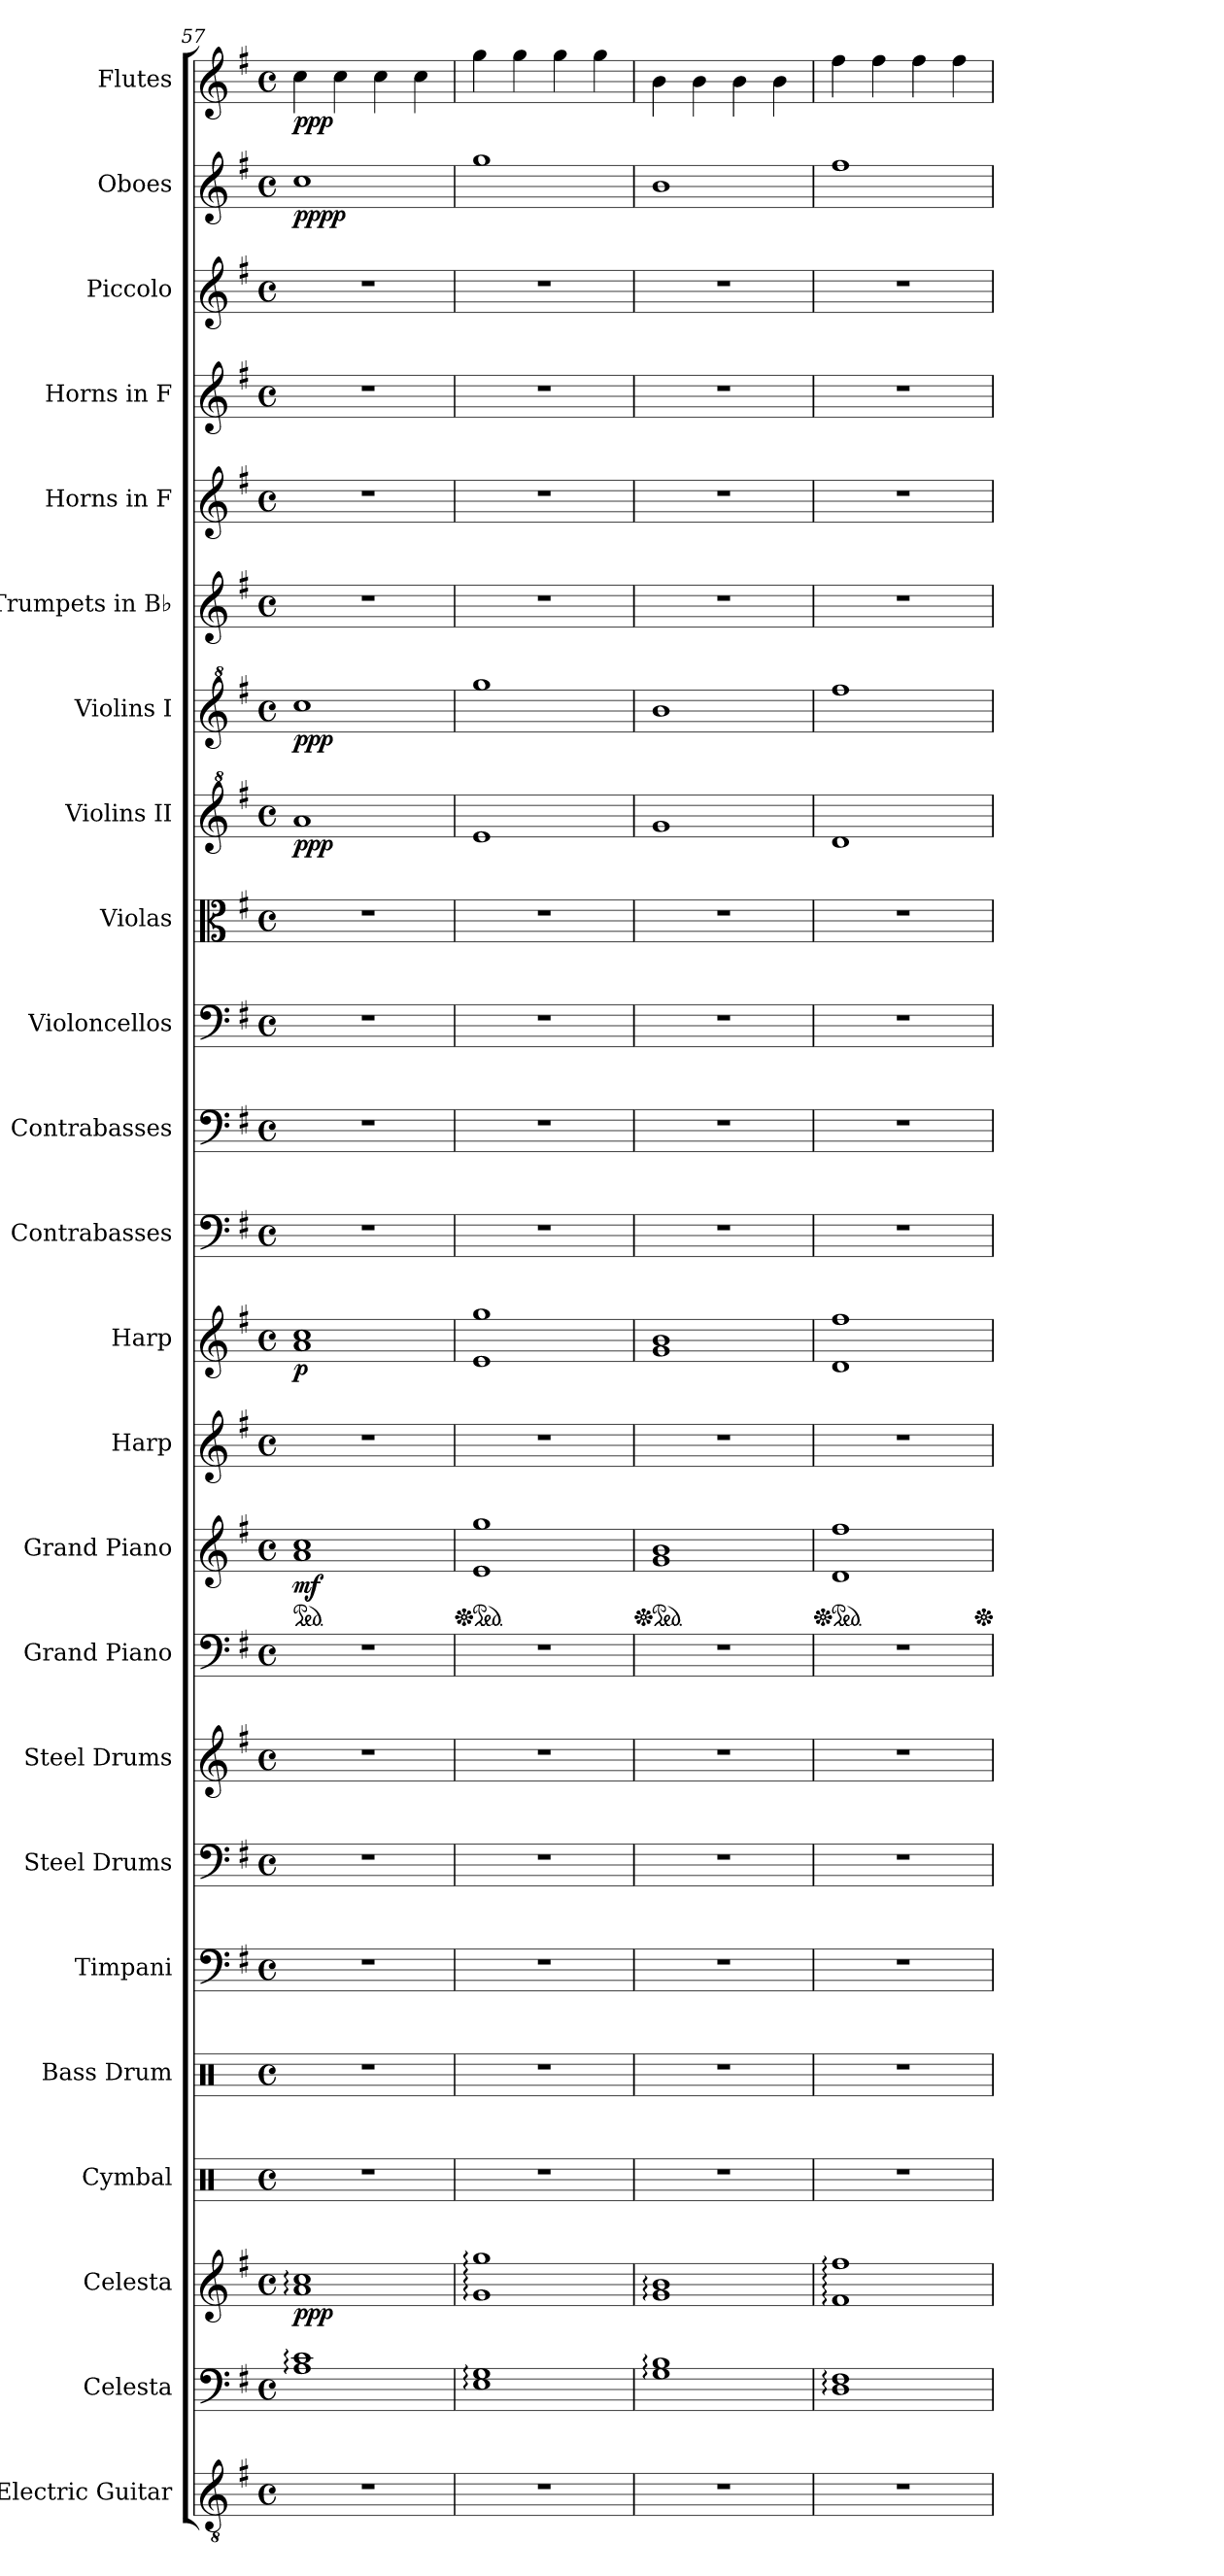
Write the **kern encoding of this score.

**kern	**kern	**kern	**dynam	**kern	**kern	**kern	**kern	**kern	**kern	**kern	**dynam	**kern	**kern	**dynam	**kern	**kern	**kern	**kern	**kern	**dynam	**kern	**dynam	**kern	**kern	**kern	**kern	**kern	**dynam	**kern	**dynam
*part24	*part23	*part22	*part22	*part21	*part20	*part19	*part18	*part17	*part16	*part15	*part15	*part14	*part13	*part13	*part12	*part11	*part10	*part9	*part8	*part8	*part7	*part7	*part6	*part5	*part4	*part3	*part2	*part2	*part1	*part1
*staff24	*staff23	*staff22	*staff22	*staff21	*staff20	*staff19	*staff18	*staff17	*staff16	*staff15	*staff15	*staff14	*staff13	*staff13	*staff12	*staff11	*staff10	*staff9	*staff8	*staff8	*staff7	*staff7	*staff6	*staff5	*staff4	*staff3	*staff2	*staff2	*staff1	*staff1
*I"Electric Guitar	*I"Celesta	*I"Celesta	*	*I"Cymbal	*I"Bass Drum	*I"Timpani	*I"Steel Drums	*I"Steel Drums	*I"Grand Piano	*I"Grand Piano	*	*I"Harp	*I"Harp	*	*I"Contrabasses	*I"Contrabasses	*I"Violoncellos	*I"Violas	*I"Violins II	*	*I"Violins I	*	*I"Trumpets in B♭	*I"Horns in F	*I"Horns in F	*I"Piccolo	*I"Oboes	*	*I"Flutes	*
*I'El. Guit.	*I'Cel.	*I'Cel.	*	*I'Cym.	*I'B. Dr.	*I'Timp.	*I'St. Dr.	*I'St. Dr.	*I'Pno.	*I'Pno.	*	*I'Hrp.	*I'Hrp.	*	*I'Cbs.	*I'Cb.	*I'Vc.	*I'Vla.	*I'Vln. II	*	*I'Vln. I	*	*	*	*	*I'Picc.	*I'Ob.	*	*I'Fl.	*
*clefGv2	*clefF4	*clefG2	*	*clefX	*clefX	*clefF4	*clefF4	*clefG2	*clefF4	*clefG2	*	*clefG2	*clefG2	*	*clefF4	*clefF4	*clefF4	*clefC3	*clefG^2	*	*clefG^2	*	*clefG2	*clefG2	*clefG2	*clefG2	*clefG2	*	*clefG2	*
*	*ITrd-7c-12	*ITrd-7c-12	*	*	*	*	*	*	*	*	*	*	*	*	*ITrd7c12	*ITrd7c12	*	*	*	*	*	*	*ITrd1c2	*ITrd4c7	*ITrd4c7	*ITrd-7c-12	*	*	*	*
*k[f#]	*k[f#]	*k[f#]	*	*k[]	*k[]	*k[f#]	*k[f#]	*k[f#]	*k[f#]	*k[f#]	*	*k[f#]	*k[f#]	*	*k[f#]	*k[f#]	*k[f#]	*k[f#]	*k[f#]	*	*k[f#]	*	*k[b-]	*k[]	*k[]	*k[f#]	*k[f#]	*	*k[f#]	*
*M4/4	*M4/4	*M4/4	*	*M4/4	*M4/4	*M4/4	*M4/4	*M4/4	*M4/4	*M4/4	*	*M4/4	*M4/4	*	*M4/4	*M4/4	*M4/4	*M4/4	*M4/4	*	*M4/4	*	*M4/4	*M4/4	*M4/4	*M4/4	*M4/4	*	*M4/4	*
*met(c)	*met(c)	*met(c)	*	*met(c)	*met(c)	*met(c)	*met(c)	*met(c)	*met(c)	*met(c)	*	*met(c)	*met(c)	*	*met(c)	*met(c)	*met(c)	*met(c)	*met(c)	*	*met(c)	*	*met(c)	*met(c)	*met(c)	*met(c)	*met(c)	*	*met(c)	*
*MM70	*MM70	*MM70	*	*MM70	*MM70	*MM70	*MM70	*MM70	*MM70	*MM70	*	*MM70	*MM70	*	*MM70	*MM70	*MM70	*MM70	*MM70	*	*MM70	*	*MM70	*MM70	*MM70	*MM70	*MM70	*	*MM70	*
*	*	*	*	*	*	*	*	*	*	*ped	*	*	*	*	*	*	*	*	*	*	*	*	*	*	*	*	*	*	*	*
=57	=57	=57	=57	=57	=57	=57	=57	=57	=57	=57	=57	=57	=57	=57	=57	=57	=57	=57	=57	=57	=57	=57	=57	=57	=57	=57	=57	=57	=57	=57
!	!	!	!LO:DY:b	!	!	!	!	!	!	!	!LO:DY:b	!	!	!LO:DY:b	!	!	!	!	!	!LO:DY:b	!	!LO:DY:b	!	!	!	!	!	!LO:DY:b	!	!LO:DY:b
1r	1a: 1cc:	1aa: 1ccc:	ppp	1r	1r	1r	1r	1r	1r	1a 1cc	mf	1r	1a 1cc	p	1r	1r	1r	1r	1aa	ppp	1ccc	ppp	1r	1r	1r	1r	1cc	pppp	4cc\	ppp
.	.	.	.	.	.	.	.	.	.	.	.	.	.	.	.	.	.	.	.	.	.	.	.	.	.	.	.	.	4cc\	.
.	.	.	.	.	.	.	.	.	.	.	.	.	.	.	.	.	.	.	.	.	.	.	.	.	.	.	.	.	4cc\	.
.	.	.	.	.	.	.	.	.	.	.	.	.	.	.	.	.	.	.	.	.	.	.	.	.	.	.	.	.	4cc\	.
=58	=58	=58	=58	=58	=58	=58	=58	=58	=58	=58	=58	=58	=58	=58	=58	=58	=58	=58	=58	=58	=58	=58	=58	=58	=58	=58	=58	=58	=58	=58
*	*	*	*	*	*	*	*	*	*	*Xped	*	*	*	*	*	*	*	*	*	*	*	*	*	*	*	*	*	*	*	*
*	*	*	*	*	*	*	*	*	*	*ped	*	*	*	*	*	*	*	*	*	*	*	*	*	*	*	*	*	*	*	*
1r	1e: 1g:	1gg: 1ggg:	.	1r	1r	1r	1r	1r	1r	1e 1gg	.	1r	1e 1gg	.	1r	1r	1r	1r	1ee	.	1ggg	.	1r	1r	1r	1r	1gg	.	4gg\	.
.	.	.	.	.	.	.	.	.	.	.	.	.	.	.	.	.	.	.	.	.	.	.	.	.	.	.	.	.	4gg\	.
.	.	.	.	.	.	.	.	.	.	.	.	.	.	.	.	.	.	.	.	.	.	.	.	.	.	.	.	.	4gg\	.
.	.	.	.	.	.	.	.	.	.	.	.	.	.	.	.	.	.	.	.	.	.	.	.	.	.	.	.	.	4gg\	.
!!LO:PB:g=z
=59	=59	=59	=59	=59	=59	=59	=59	=59	=59	=59	=59	=59	=59	=59	=59	=59	=59	=59	=59	=59	=59	=59	=59	=59	=59	=59	=59	=59	=59	=59
*	*	*	*	*	*	*	*	*	*	*Xped	*	*	*	*	*	*	*	*	*	*	*	*	*	*	*	*	*	*	*	*
*	*	*	*	*	*	*	*	*	*	*ped	*	*	*	*	*	*	*	*	*	*	*	*	*	*	*	*	*	*	*	*
1r	1g: 1b:	1gg: 1bb:	.	1r	1r	1r	1r	1r	1r	1g 1b	.	1r	1g 1b	.	1r	1r	1r	1r	1gg	.	1bb	.	1r	1r	1r	1r	1b	.	4b\	.
.	.	.	.	.	.	.	.	.	.	.	.	.	.	.	.	.	.	.	.	.	.	.	.	.	.	.	.	.	4b\	.
.	.	.	.	.	.	.	.	.	.	.	.	.	.	.	.	.	.	.	.	.	.	.	.	.	.	.	.	.	4b\	.
.	.	.	.	.	.	.	.	.	.	.	.	.	.	.	.	.	.	.	.	.	.	.	.	.	.	.	.	.	4b\	.
=60	=60	=60	=60	=60	=60	=60	=60	=60	=60	=60	=60	=60	=60	=60	=60	=60	=60	=60	=60	=60	=60	=60	=60	=60	=60	=60	=60	=60	=60	=60
*	*	*	*	*	*	*	*	*	*	*Xped	*	*	*	*	*	*	*	*	*	*	*	*	*	*	*	*	*	*	*	*
*	*	*	*	*	*	*	*	*	*	*ped	*	*	*	*	*	*	*	*	*	*	*	*	*	*	*	*	*	*	*	*
1r	1d: 1f#:	1ff#: 1fff#:	.	1r	1r	1r	1r	1r	1r	1d 1ff#	.	1r	1d 1ff#	.	1r	1r	1r	1r	1dd	.	1fff#	.	1r	1r	1r	1r	1ff#	.	4ff#\	.
.	.	.	.	.	.	.	.	.	.	.	.	.	.	.	.	.	.	.	.	.	.	.	.	.	.	.	.	.	4ff#\	.
.	.	.	.	.	.	.	.	.	.	.	.	.	.	.	.	.	.	.	.	.	.	.	.	.	.	.	.	.	4ff#\	.
.	.	.	.	.	.	.	.	.	.	.	.	.	.	.	.	.	.	.	.	.	.	.	.	.	.	.	.	.	4ff#\	.
*	*	*	*	*	*	*	*	*	*	*Xped	*	*	*	*	*	*	*	*	*	*	*	*	*	*	*	*	*	*	*	*
=	=	=	=	=	=	=	=	=	=	=	=	=	=	=	=	=	=	=	=	=	=	=	=	=	=	=	=	=	=	=
*-	*-	*-	*-	*-	*-	*-	*-	*-	*-	*-	*-	*-	*-	*-	*-	*-	*-	*-	*-	*-	*-	*-	*-	*-	*-	*-	*-	*-	*-	*-
